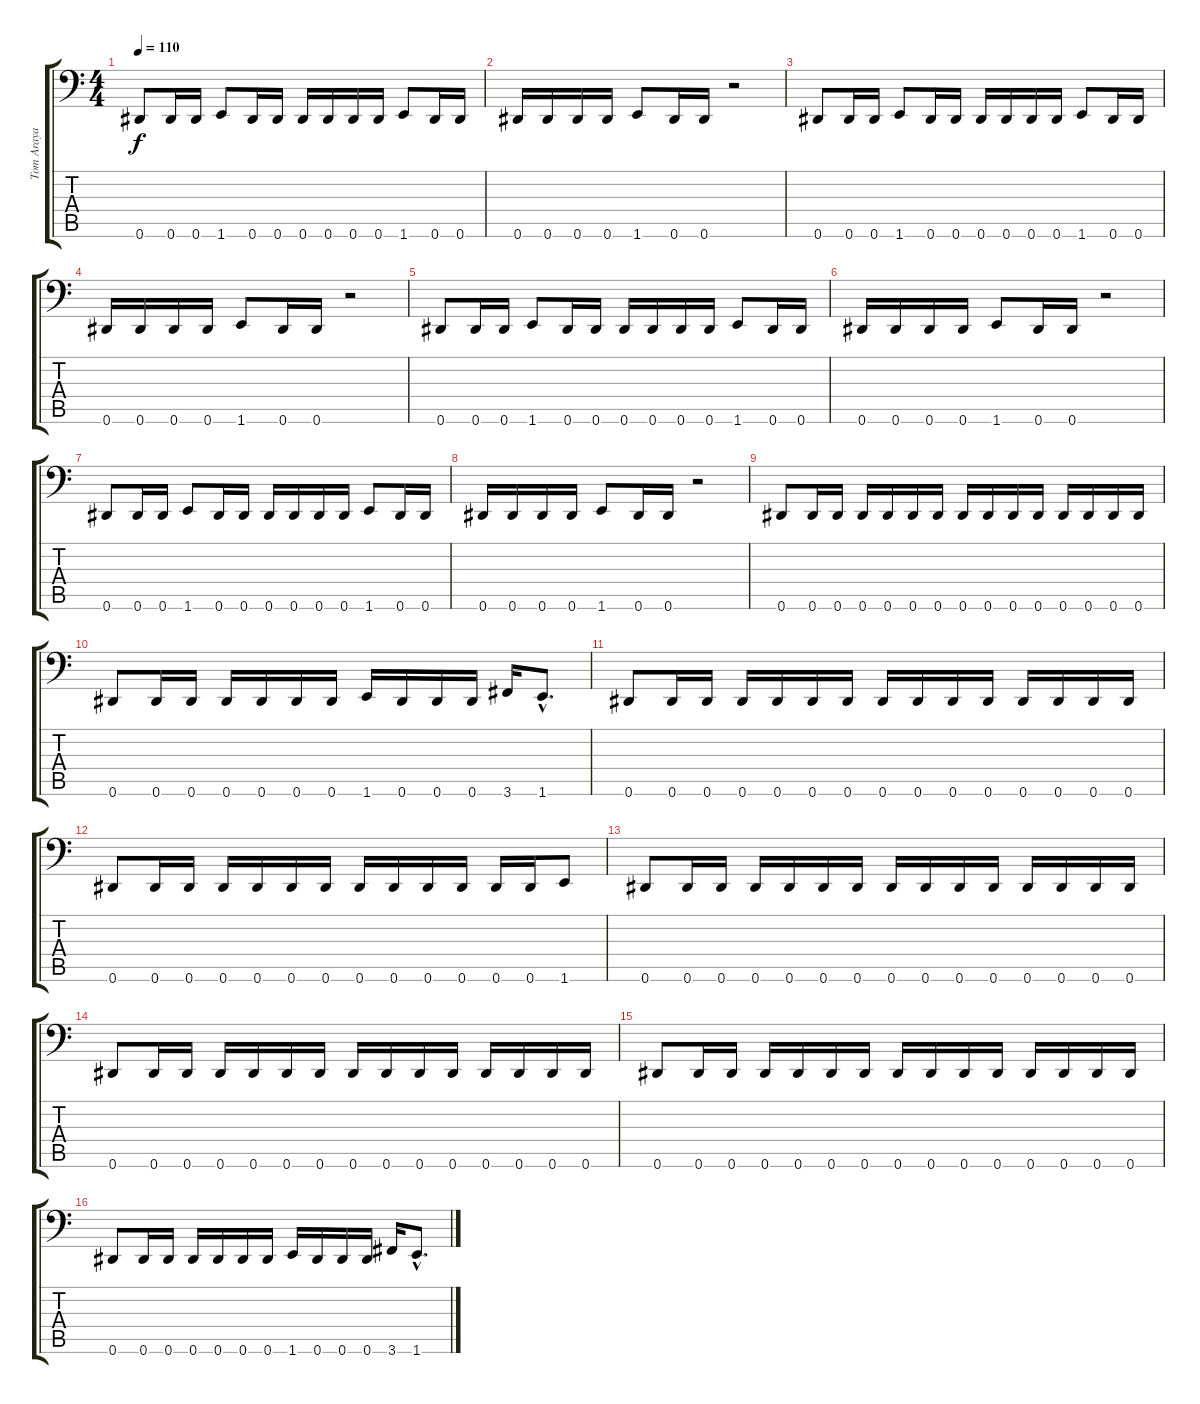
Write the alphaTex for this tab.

\track ("Tom Araya" "Tom Araya") {instrument electricbassfinger}
\staff {score tabs}
\tuning (Eb3 Bb2 Gb2 Db2 Ab1 Eb1) {hide}
\ts (4 4)
\tempo 110
\clef f4
\ks c
0.6.8{dy f} 0.6.16 0.6.16 1.6.8 0.6.16 0.6.16 0.6.16 0.6.16 0.6.16 0.6.16 1.6.8 0.6.16 0.6.16 |
0.6.16 0.6.16 0.6.16 0.6.16 1.6.8 0.6.16 0.6.16 r.2 |
0.6.8 0.6.16 0.6.16 1.6.8 0.6.16 0.6.16 0.6.16 0.6.16 0.6.16 0.6.16 1.6.8 0.6.16 0.6.16 |
0.6.16 0.6.16 0.6.16 0.6.16 1.6.8 0.6.16 0.6.16 r.2 |
0.6.8 0.6.16 0.6.16 1.6.8 0.6.16 0.6.16 0.6.16 0.6.16 0.6.16 0.6.16 1.6.8 0.6.16 0.6.16 |
0.6.16 0.6.16 0.6.16 0.6.16 1.6.8 0.6.16 0.6.16 r.2 |
0.6.8 0.6.16 0.6.16 1.6.8 0.6.16 0.6.16 0.6.16 0.6.16 0.6.16 0.6.16 1.6.8 0.6.16 0.6.16 |
0.6.16 0.6.16 0.6.16 0.6.16 1.6.8 0.6.16 0.6.16 r.2 |
0.6.8 0.6.16 0.6.16 0.6.16 0.6.16 0.6.16 0.6.16 0.6.16 0.6.16 0.6.16 0.6.16 0.6.16 0.6.16 0.6.16 0.6.16 |
0.6.8 0.6.16 0.6.16 0.6.16 0.6.16 0.6.16 0.6.16 1.6.16 0.6.16 0.6.16 0.6.16 3.6.16 1.6{hac}.8{d} |
0.6.8 0.6.16 0.6.16 0.6.16 0.6.16 0.6.16 0.6.16 0.6.16 0.6.16 0.6.16 0.6.16 0.6.16 0.6.16 0.6.16 0.6.16 |
0.6.8 0.6.16 0.6.16 0.6.16 0.6.16 0.6.16 0.6.16 0.6.16 0.6.16 0.6.16 0.6.16 0.6.16 0.6.16 1.6.8 |
0.6.8 0.6.16 0.6.16 0.6.16 0.6.16 0.6.16 0.6.16 0.6.16 0.6.16 0.6.16 0.6.16 0.6.16 0.6.16 0.6.16 0.6.16 |
0.6.8 0.6.16 0.6.16 0.6.16 0.6.16 0.6.16 0.6.16 0.6.16 0.6.16 0.6.16 0.6.16 0.6.16 0.6.16 0.6.16 0.6.16 |
0.6.8 0.6.16 0.6.16 0.6.16 0.6.16 0.6.16 0.6.16 0.6.16 0.6.16 0.6.16 0.6.16 0.6.16 0.6.16 0.6.16 0.6.16 |
0.6.8 0.6.16 0.6.16 0.6.16 0.6.16 0.6.16 0.6.16 1.6.16 0.6.16 0.6.16 0.6.16 3.6.16 1.6{hac}.8{d}
